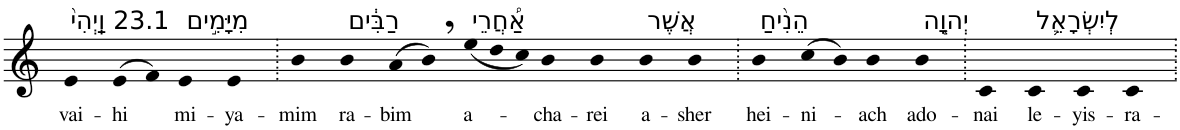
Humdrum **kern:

**kern	**text
*part1	*part1
*staff1	*staff1
*I"Piano	*
*I'Pno	*
*clefG2	*
*k[]	*
=1	=1
!LO:TX:a:t=23.1 וַֽיְהִי֙	!
!	!LO:LY:b
4e	vai-
!	!LO:LY:b
(>8e	-hi
8f)	.
!LO:TX:a:t=מִיָּמִ֣ים	!
!	!LO:LY:b
4e	mi-
!	!LO:LY:b
4e	-ya-
=2.	=2.
!	!LO:LY:b
4b	-mim
!LO:TX:a:t=רַבִּ֔ים	!
!	!LO:LY:b
4b	ra-
!	!LO:LY:b
(>8a	-bim
8b,)	.
*Xtuplet	*
!LO:TX:a:t=אַ֠חֲרֵי	!
!	!LO:LY:b
(<12ee	a-
12dd	.
12cc)	.
!	!LO:LY:b
4b	-cha-
!	!LO:LY:b
4b	-rei
!LO:TX:a:t=אֲשֶׁר	!
!	!LO:LY:b
4b	a-
!	!LO:LY:b
4b	-sher
=3.	=3.
!LO:TX:a:t=הֵנִ֨יחַ	!
!	!LO:LY:b
4b	hei-
!	!LO:LY:b
(>8cc	-ni-
8b)	.
!	!LO:LY:b
4b	-ach
!LO:TX:a:t=יְהוָ֧ה	!
!	!LO:LY:b
4b	ado-
=4.	=4.
!	!LO:LY:b
4c	-nai
!LO:TX:a:t=לְיִשְׂרָאֵ֛ל	!
!	!LO:LY:b
4c	le-
!	!LO:LY:b
4c	-yis-
!	!LO:LY:b
4c	-ra-
=.	=.
*-	*-
